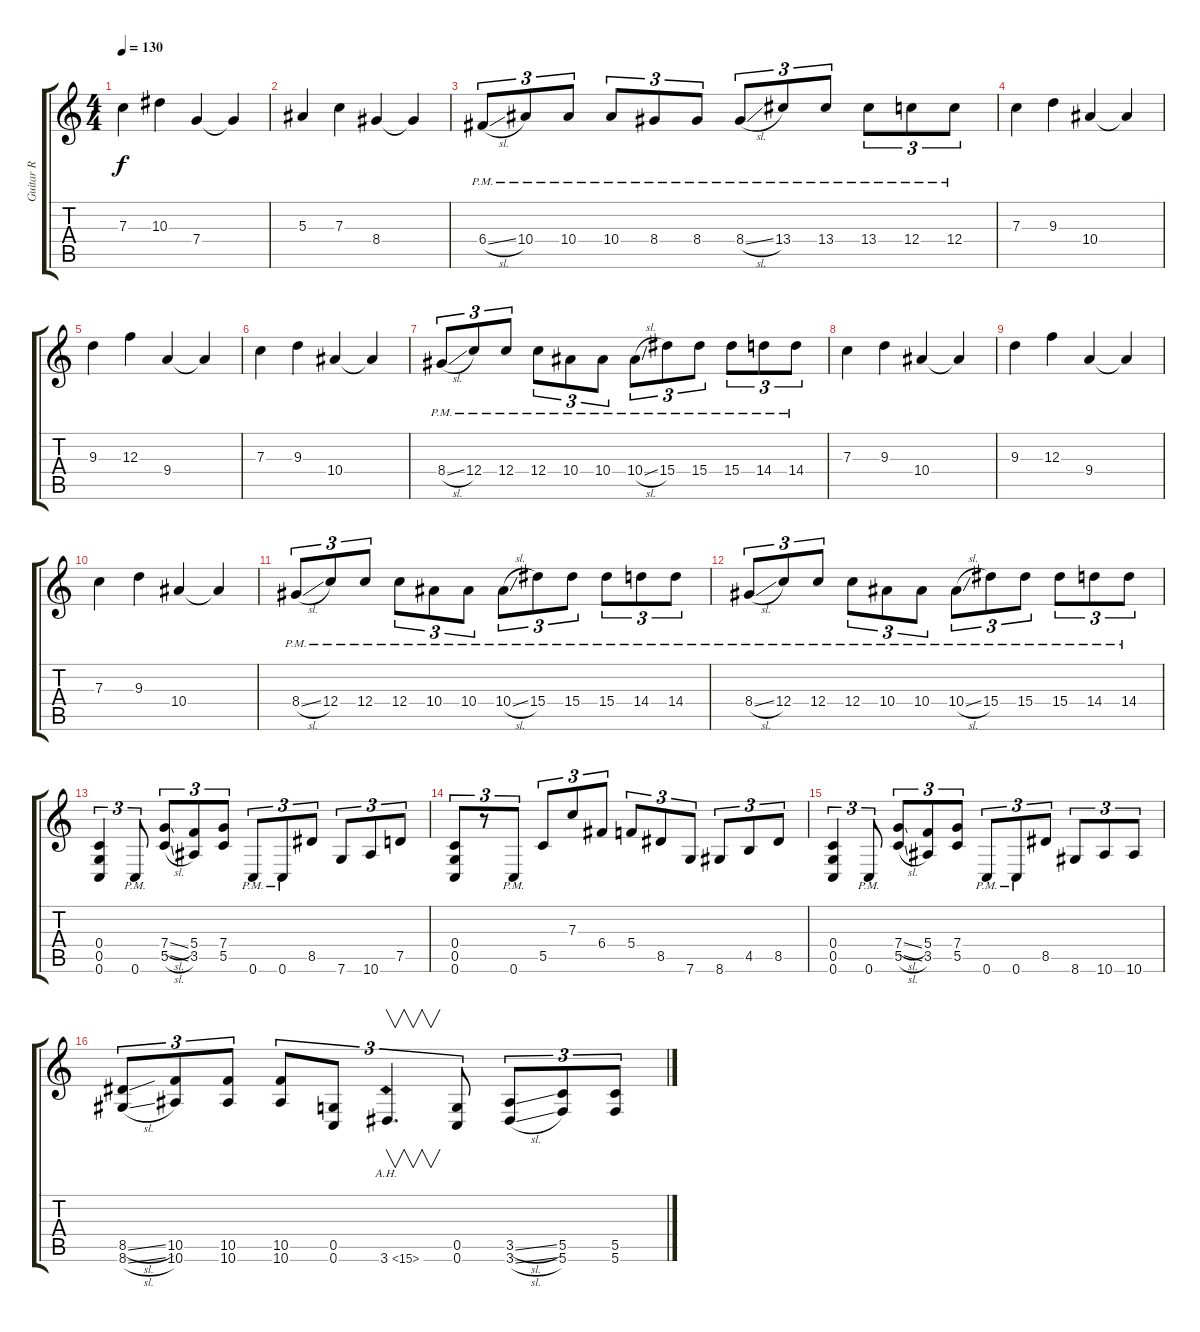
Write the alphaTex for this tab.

\track ("Guitar R" "Guitar R") {instrument distortionguitar}
\staff {score tabs}
\tuning (D4 A3 F3 C3 G2 C2) {hide}
\ts (4 4)
\tempo 130
\clef g2
\ks c
7.3.4{dy f} 10.3.4 7.4.4 7.4{t}.4 |
5.3.4 7.3.4 8.4.4 8.4{t}.4 |
6.4{sl pm}.8{tu (3 2)} 10.4{pm}.8{tu (3 2)} 10.4{pm}.8{tu (3 2)} 10.4{pm}.8{tu (3 2)} 8.4{pm}.8{tu (3 2)} 8.4{pm}.8{tu (3 2)} 8.4{sl pm}.8{tu (3 2)} 13.4{pm}.8{tu (3 2)} 13.4{pm}.8{tu (3 2)} 13.4{pm}.8{tu (3 2)} 12.4{pm}.8{tu (3 2)} 12.4{pm}.8{tu (3 2)} |
7.3.4 9.3.4 10.4.4 10.4{t}.4 |
9.3.4 12.3.4 9.4.4 9.4{t}.4 |
7.3.4 9.3.4 10.4.4 10.4{t}.4 |
8.4{sl pm}.8{tu (3 2)} 12.4{pm}.8{tu (3 2)} 12.4{pm}.8{tu (3 2)} 12.4{pm}.8{tu (3 2)} 10.4{pm}.8{tu (3 2)} 10.4{pm}.8{tu (3 2)} 10.4{sl pm}.8{tu (3 2)} 15.4{pm}.8{tu (3 2)} 15.4{pm}.8{tu (3 2)} 15.4{pm}.8{tu (3 2)} 14.4{pm}.8{tu (3 2)} 14.4{pm}.8{tu (3 2)} |
7.3.4 9.3.4 10.4.4 10.4{t}.4 |
9.3.4 12.3.4 9.4.4 9.4{t}.4 |
7.3.4 9.3.4 10.4.4 10.4{t}.4 |
8.4{sl pm}.8{tu (3 2)} 12.4{pm}.8{tu (3 2)} 12.4{pm}.8{tu (3 2)} 12.4{pm}.8{tu (3 2)} 10.4{pm}.8{tu (3 2)} 10.4{pm}.8{tu (3 2)} 10.4{sl pm}.8{tu (3 2)} 15.4{pm}.8{tu (3 2)} 15.4{pm}.8{tu (3 2)} 15.4{pm}.8{tu (3 2)} 14.4{pm}.8{tu (3 2)} 14.4{pm}.8{tu (3 2)} |
8.4{sl pm}.8{tu (3 2)} 12.4{pm}.8{tu (3 2)} 12.4{pm}.8{tu (3 2)} 12.4{pm}.8{tu (3 2)} 10.4{pm}.8{tu (3 2)} 10.4{pm}.8{tu (3 2)} 10.4{sl pm}.8{tu (3 2)} 15.4{pm}.8{tu (3 2)} 15.4{pm}.8{tu (3 2)} 15.4{pm}.8{tu (3 2)} 14.4{pm}.8{tu (3 2)} 14.4{pm}.8{tu (3 2)} |
(0.4 0.5 0.6).4{tu (3 2)} 0.6{pm}.8{tu (3 2)} (7.4{sl} 5.5{sl}).8{tu (3 2)} (5.4 3.5).8{tu (3 2)} (7.4 5.5).8{tu (3 2)} 0.6{pm}.8{tu (3 2)} 0.6{pm}.8{tu (3 2)} 8.5.8{tu (3 2)} 7.6.8{tu (3 2)} 10.6.8{tu (3 2)} 7.5.8{tu (3 2)} |
(0.4 0.5 0.6).8{tu (3 2)} r.8{tu (3 2)} 0.6{pm}.8{tu (3 2)} 5.5.8{tu (3 2)} 7.3.8{tu (3 2)} 6.4.8{tu (3 2)} 5.4.8{tu (3 2)} 8.5.8{tu (3 2)} 7.6.8{tu (3 2)} 8.6.8{tu (3 2)} 4.5.8{tu (3 2)} 8.5.8{tu (3 2)} |
(0.4 0.5 0.6).4{tu (3 2)} 0.6{pm}.8{tu (3 2)} (7.4{sl} 5.5{sl}).8{tu (3 2)} (5.4 3.5).8{tu (3 2)} (7.4 5.5).8{tu (3 2)} 0.6{pm}.8{tu (3 2)} 0.6{pm}.8{tu (3 2)} 8.5.8{tu (3 2)} 8.6.8{tu (3 2)} 10.6.8{tu (3 2)} 10.6.8{tu (3 2)} |
(8.5{sl} 8.6{sl}).8{tu (3 2)} (10.5 10.6).8{tu (3 2)} (10.5 10.6).8{tu (3 2)} (10.5 10.6).8{tu (3 2)} (0.5 0.6).8{tu (3 2)} 3.6{ah 12}.4{v d tu (3 2)} (0.5 0.6).8{tu (3 2)} (3.5{sl} 3.6{sl}).8{tu (3 2)} (5.5 5.6).8{tu (3 2)} (5.5 5.6).8{tu (3 2)}
